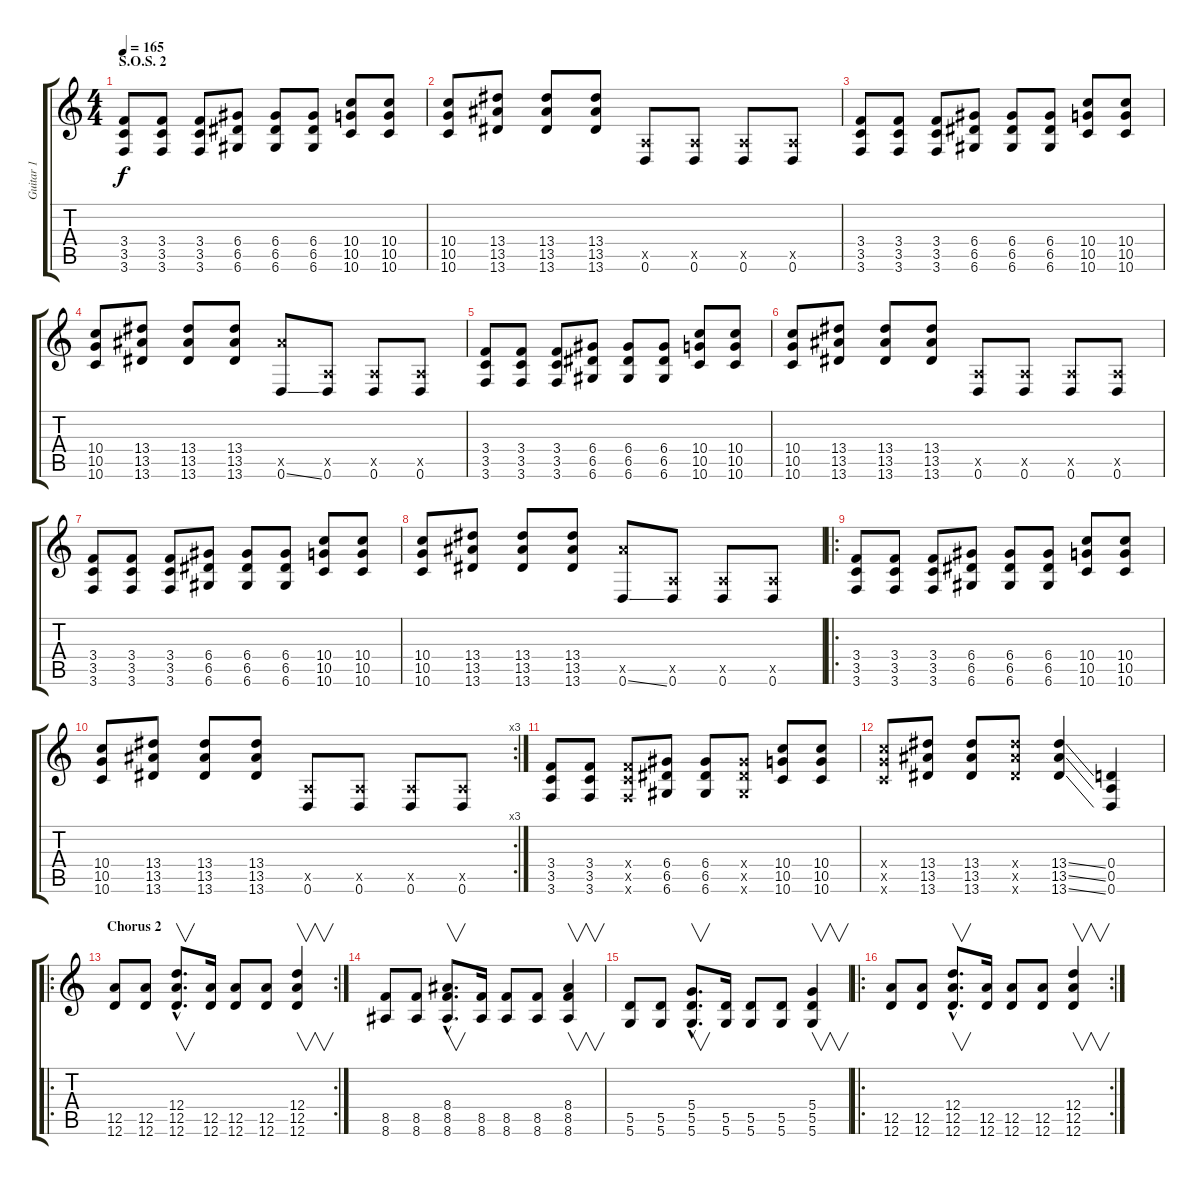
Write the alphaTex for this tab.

\track ("Guitar 1" "Guitar 1") {instrument distortionguitar}
\staff {score tabs}
\tuning (E4 B3 G3 D3 A2 D2) {hide}
\ts (4 4)
\section ("" "S.O.S. 2")
\tempo 165
\clef g2
\ks c
(3.4 3.5 3.6).8{dy f} (3.4 3.5 3.6).8 (3.4 3.5 3.6).8 (6.4 6.5 6.6).8 (6.4 6.5 6.6).8 (6.4 6.5 6.6).8 (10.4 10.5 10.6).8 (10.4 10.5 10.6).8 |
(10.4 10.5 10.6).8 (13.4 13.5 13.6).8 (13.4 13.5 13.6).8 (13.4 13.5 13.6).8 (0.5{x} 0.6).8 (0.5{x} 0.6).8 (0.5{x} 0.6).8 (0.5{x} 0.6).8 |
(3.4 3.5 3.6).8 (3.4 3.5 3.6).8 (3.4 3.5 3.6).8 (6.4 6.5 6.6).8 (6.4 6.5 6.6).8 (6.4 6.5 6.6).8 (10.4 10.5 10.6).8 (10.4 10.5 10.6).8 |
(10.4 10.5 10.6).8 (13.4 13.5 13.6).8 (13.4 13.5 13.6).8 (13.4 13.5 13.6).8 (13.5{x} 0.6{ss}).8 (0.5{x} 0.6).8 (0.5{x} 0.6).8 (0.5{x} 0.6).8 |
(3.4 3.5 3.6).8 (3.4 3.5 3.6).8 (3.4 3.5 3.6).8 (6.4 6.5 6.6).8 (6.4 6.5 6.6).8 (6.4 6.5 6.6).8 (10.4 10.5 10.6).8 (10.4 10.5 10.6).8 |
(10.4 10.5 10.6).8 (13.4 13.5 13.6).8 (13.4 13.5 13.6).8 (13.4 13.5 13.6).8 (0.5{x} 0.6).8 (0.5{x} 0.6).8 (0.5{x} 0.6).8 (0.5{x} 0.6).8 |
(3.4 3.5 3.6).8 (3.4 3.5 3.6).8 (3.4 3.5 3.6).8 (6.4 6.5 6.6).8 (6.4 6.5 6.6).8 (6.4 6.5 6.6).8 (10.4 10.5 10.6).8 (10.4 10.5 10.6).8 |
(10.4 10.5 10.6).8 (13.4 13.5 13.6).8 (13.4 13.5 13.6).8 (13.4 13.5 13.6).8 (13.5{x} 0.6{ss}).8 (0.5{x} 0.6).8 (0.5{x} 0.6).8 (0.5{x} 0.6).8 |
\ro
(3.4 3.5 3.6).8 (3.4 3.5 3.6).8 (3.4 3.5 3.6).8 (6.4 6.5 6.6).8 (6.4 6.5 6.6).8 (6.4 6.5 6.6).8 (10.4 10.5 10.6).8 (10.4 10.5 10.6).8 |
\rc 3
(10.4 10.5 10.6).8 (13.4 13.5 13.6).8 (13.4 13.5 13.6).8 (13.4 13.5 13.6).8 (0.5{x} 0.6).8 (0.5{x} 0.6).8 (0.5{x} 0.6).8 (0.5{x} 0.6).8 |
(3.4 3.5 3.6).8 (3.4 3.5 3.6).8 (3.4{x} 3.5{x} 3.6{x}).8 (6.4 6.5 6.6).8 (6.4 6.5 6.6).8 (6.4{x} 6.5{x} 6.6{x}).8 (10.4 10.5 10.6).8 (10.4 10.5 10.6).8 |
(10.4{x} 10.5{x} 10.6{x}).8 (13.4 13.5 13.6).8 (13.4 13.5 13.6).8 (13.4{x} 13.5{x} 13.6{x}).8 (13.4{ss} 13.5{ss} 13.6{ss}).4 (0.4 0.5 0.6).4 |
\ro
\rc 2
\section ("" "Chorus 2")
(12.5 12.6).8 (12.5 12.6).8 (12.4{hac} 12.5{hac} 12.6{hac}).8{v d} (12.5 12.6).16 (12.5 12.6).8 (12.5 12.6).8 (12.4 12.5 12.6).4{v} |
(8.5 8.6).8 (8.5 8.6).8 (8.4{hac} 8.5{hac} 8.6{hac}).8{v d} (8.5 8.6).16 (8.5 8.6).8 (8.5 8.6).8 (8.4 8.5 8.6).4{v} |
(5.5 5.6).8 (5.5 5.6).8 (5.4{hac} 5.5{hac} 5.6{hac}).8{v d} (5.5 5.6).16 (5.5 5.6).8 (5.5 5.6).8 (5.4 5.5 5.6).4{v} |
\ro
\rc 2
(12.5 12.6).8 (12.5 12.6).8 (12.4{hac} 12.5{hac} 12.6{hac}).8{v d} (12.5 12.6).16 (12.5 12.6).8 (12.5 12.6).8 (12.4 12.5 12.6).4{v}
